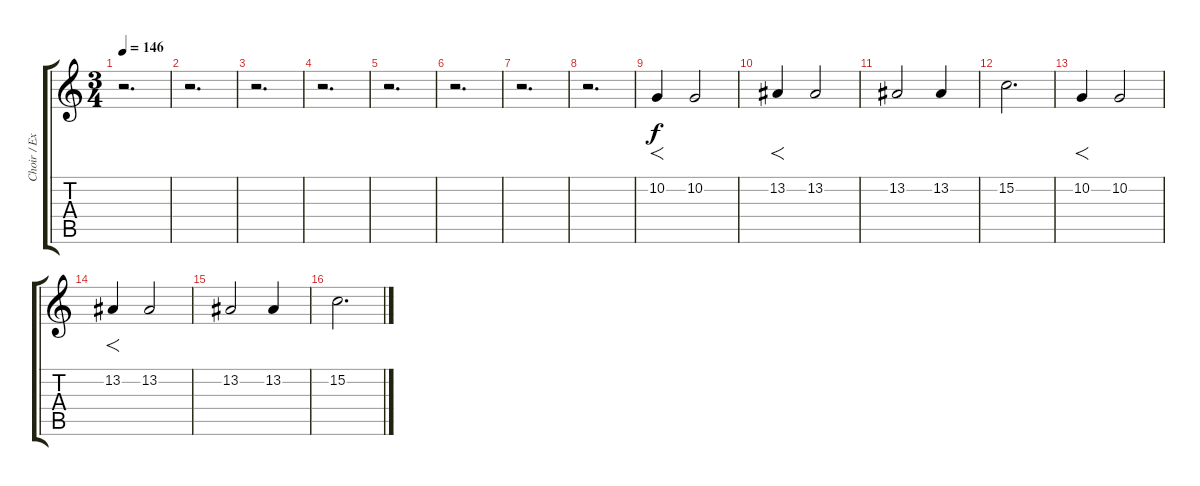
\track ("Choir / Extra Clean Jari" "Choir / Ex") {instrument synthvoice}
\staff {score tabs}
\tuning (D4 A3 F3 C3 G2 C2) {hide}
\ts (3 4)
\tempo 146
\clef g2
\ks c
r.2{d dy mf} |
r.2{d} |
r.2{d} |
r.2{d} |
r.2{d} |
r.2{d} |
r.2{d} |
r.2{d} |
10.2.4{f dy f} 10.2.2 |
13.2.4{f} 13.2.2 |
13.2.2 13.2.4 |
15.2.2{d} |
10.2.4{f} 10.2.2 |
13.2.4{f} 13.2.2 |
13.2.2 13.2.4 |
15.2.2{d}
